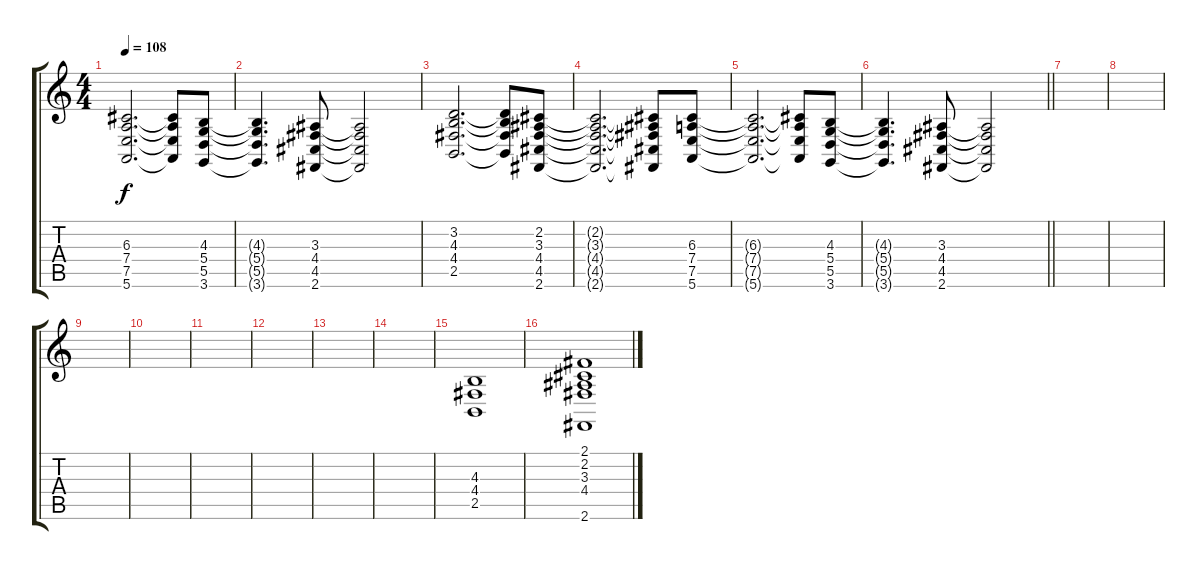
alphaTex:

\track "" {instrument stringensemble1}
\staff {score tabs}
\tuning (E4 B3 G3 D3 A2 E2) {hide}
\ts (4 4)
\tempo 108
\clef g2
\ks c
(6.3{t} 7.4{t} 7.5{t} 5.6{t}).2{d dy f} (6.3{t} 7.4{t} 7.5{t} 5.6{t}).8 (4.3 5.4 5.5 3.6).8 |
(4.3{t} 5.4{t} 5.5{t} 3.6{t}).4{d} (3.3 4.4 4.5 2.6).8 (3.3{t} 4.4{t} 4.5{t} 2.6{t}).2 |
(3.2 4.3 4.4 2.5).2{d} (3.2{t} 4.3{t} 4.4{t} 2.5{t}).8 (2.2 3.3 4.4 4.5 2.6).8 |
(2.2{t} 3.3{t} 4.4{t} 4.5{t} 2.6{t}).2{d} (2.2{t} 3.3{t} 4.4{t} 4.5{t} 2.6{t}).8 (6.3 7.4 7.5 5.6).8 |
(6.3{t} 7.4{t} 7.5{t} 5.6{t}).2{d} (6.3{t} 7.4{t} 7.5{t} 5.6{t}).8 (4.3 5.4 5.5 3.6).8 |
\barLineRight lightlight
(4.3{t} 5.4{t} 5.5{t} 3.6{t}).4{d} (3.3 4.4 4.5 2.6).8 (3.3{t} 4.4{t} 4.5{t} 2.6{t}).2 |
\section ("" "")
|
|
|
|
|
|
|
|
(4.3 4.4 2.5).1 |
(2.1 2.2 3.3 4.4 2.6).1
